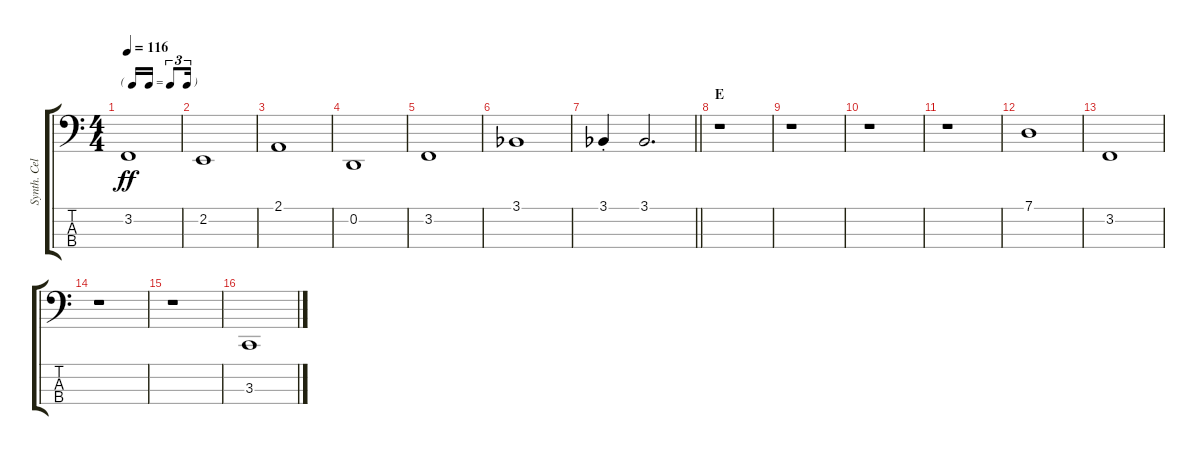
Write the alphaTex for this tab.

\track ("Synth. Cello" "Synth. Cel") {instrument cello}
\staff {score tabs}
\tuning (G2 D2 A1 E1) {hide}
\ts (4 4)
\tf triplet16th
\tempo 116
\clef f4
\ks c
3.2{t}.1{dy ff} |
2.2.1 |
2.1.1 |
0.2.1 |
3.2.1 |
3.1{acc b}.1 |
\barLineRight lightlight
3.1{st acc b}.4 3.1{acc b}.2{d} |
\section ("" "E")
r.1 |
r.1 |
r.1 |
r.1 |
7.1.1 |
3.2.1 |
r.1 |
r.1 |
3.3.1
